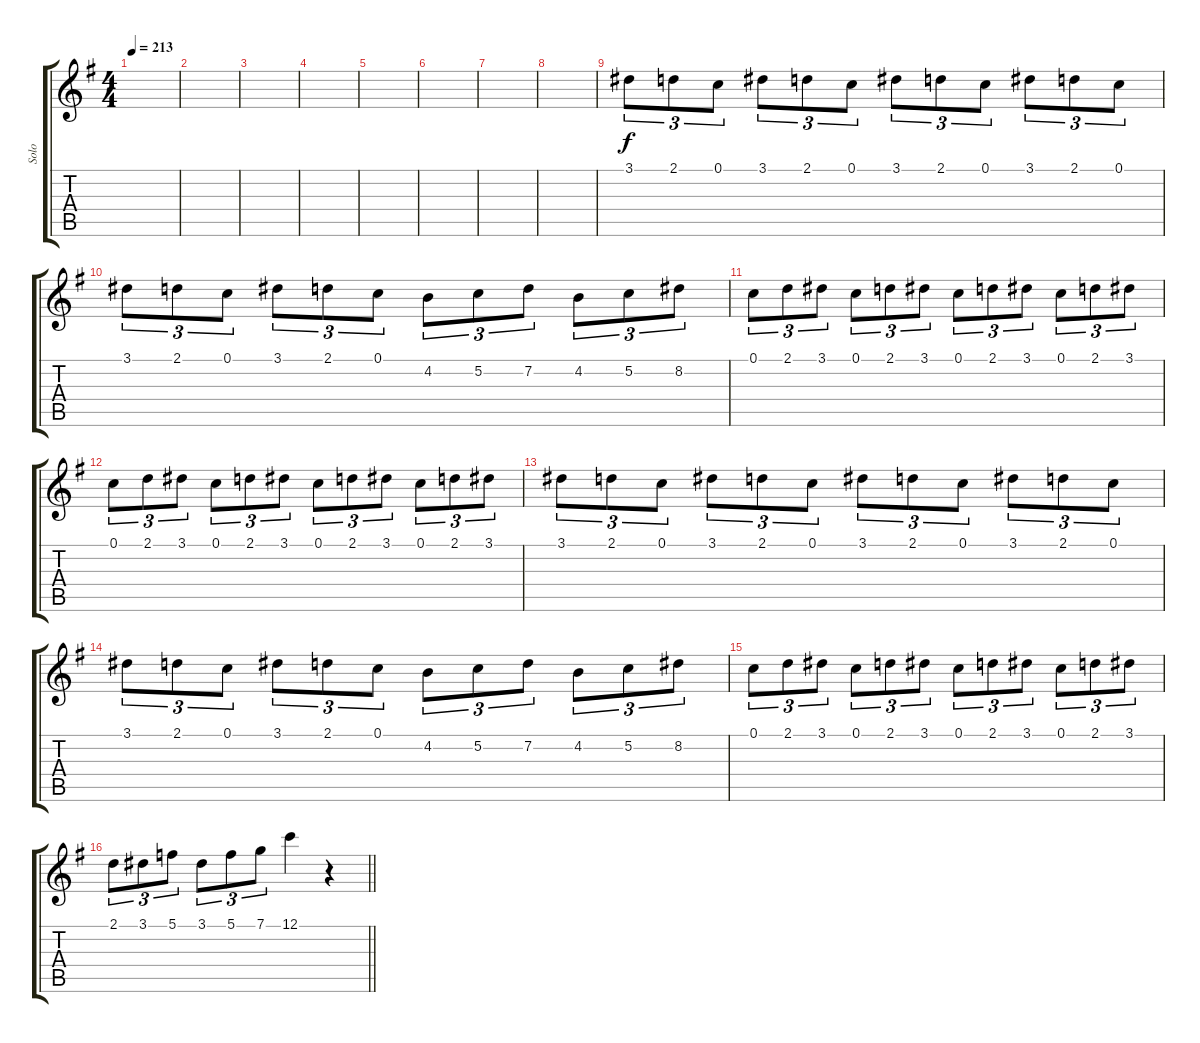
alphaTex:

\track ("Solo" "Solo") {instrument distortionguitar}
\staff {score tabs}
\tuning (C4 G3 Eb3 Bb2 F2 C2) {hide}
\ts (4 4)
\tempo 213
\clef g2
\ks eminor
|
|
|
|
|
|
|
|
3.1.8{tu (3 2)} 2.1.8{tu (3 2)} 0.1.8{tu (3 2)} 3.1.8{tu (3 2)} 2.1.8{tu (3 2)} 0.1.8{tu (3 2)} 3.1.8{tu (3 2)} 2.1.8{tu (3 2)} 0.1.8{tu (3 2)} 3.1.8{tu (3 2)} 2.1.8{tu (3 2)} 0.1.8{tu (3 2)} |
3.1.8{tu (3 2)} 2.1.8{tu (3 2)} 0.1.8{tu (3 2)} 3.1.8{tu (3 2)} 2.1.8{tu (3 2)} 0.1.8{tu (3 2)} 4.2.8{tu (3 2)} 5.2.8{tu (3 2)} 7.2.8{tu (3 2)} 4.2.8{tu (3 2)} 5.2.8{tu (3 2)} 8.2.8{tu (3 2)} |
0.1.8{tu (3 2)} 2.1.8{tu (3 2)} 3.1.8{tu (3 2)} 0.1.8{tu (3 2)} 2.1.8{tu (3 2)} 3.1.8{tu (3 2)} 0.1.8{tu (3 2)} 2.1.8{tu (3 2)} 3.1.8{tu (3 2)} 0.1.8{tu (3 2)} 2.1.8{tu (3 2)} 3.1.8{tu (3 2)} |
0.1.8{tu (3 2)} 2.1.8{tu (3 2)} 3.1.8{tu (3 2)} 0.1.8{tu (3 2)} 2.1.8{tu (3 2)} 3.1.8{tu (3 2)} 0.1.8{tu (3 2)} 2.1.8{tu (3 2)} 3.1.8{tu (3 2)} 0.1.8{tu (3 2)} 2.1.8{tu (3 2)} 3.1.8{tu (3 2)} |
3.1.8{tu (3 2)} 2.1.8{tu (3 2)} 0.1.8{tu (3 2)} 3.1.8{tu (3 2)} 2.1.8{tu (3 2)} 0.1.8{tu (3 2)} 3.1.8{tu (3 2)} 2.1.8{tu (3 2)} 0.1.8{tu (3 2)} 3.1.8{tu (3 2)} 2.1.8{tu (3 2)} 0.1.8{tu (3 2)} |
3.1.8{tu (3 2)} 2.1.8{tu (3 2)} 0.1.8{tu (3 2)} 3.1.8{tu (3 2)} 2.1.8{tu (3 2)} 0.1.8{tu (3 2)} 4.2.8{tu (3 2)} 5.2.8{tu (3 2)} 7.2.8{tu (3 2)} 4.2.8{tu (3 2)} 5.2.8{tu (3 2)} 8.2.8{tu (3 2)} |
0.1.8{tu (3 2)} 2.1.8{tu (3 2)} 3.1.8{tu (3 2)} 0.1.8{tu (3 2)} 2.1.8{tu (3 2)} 3.1.8{tu (3 2)} 0.1.8{tu (3 2)} 2.1.8{tu (3 2)} 3.1.8{tu (3 2)} 0.1.8{tu (3 2)} 2.1.8{tu (3 2)} 3.1.8{tu (3 2)} |
\barLineRight lightlight
2.1.8{tu (3 2)} 3.1.8{tu (3 2)} 5.1.8{tu (3 2)} 3.1.8{tu (3 2)} 5.1.8{tu (3 2)} 7.1.8{tu (3 2)} 12.1.4 r.4
